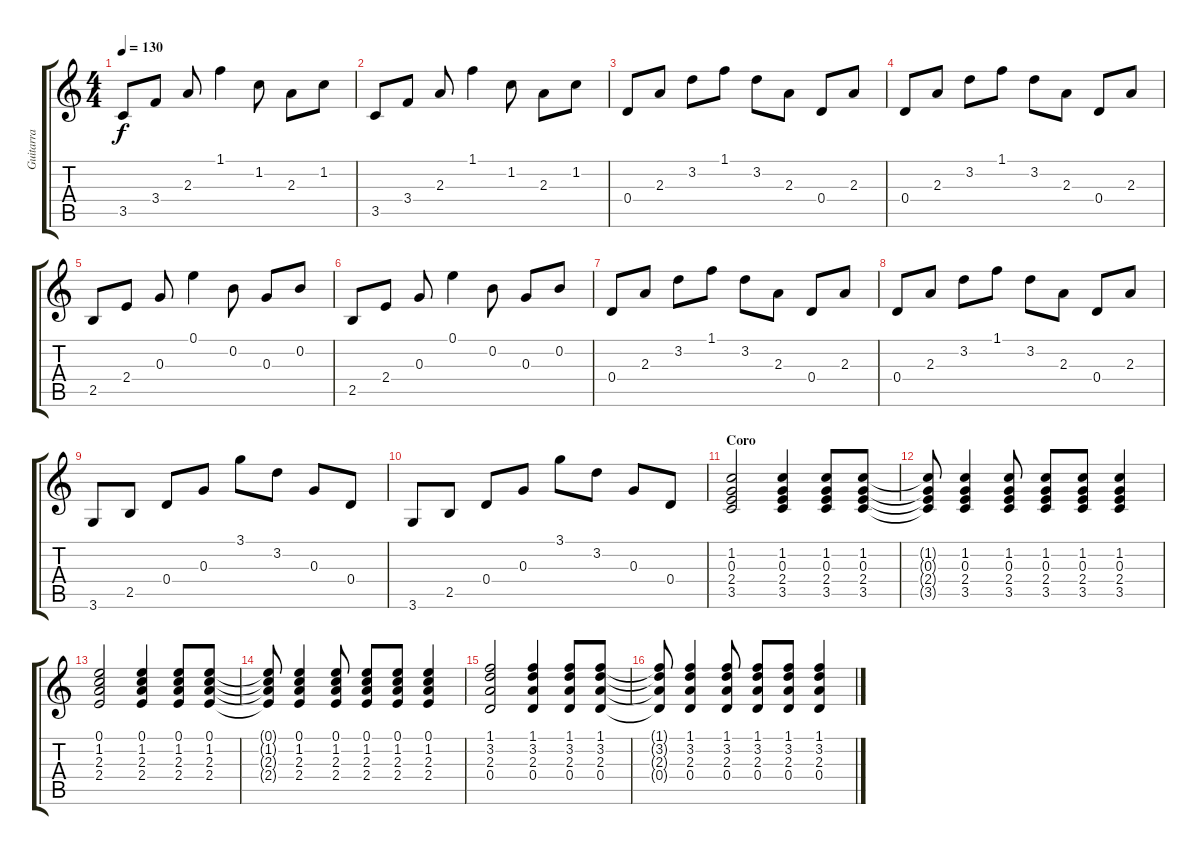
\track ("Guitarra" "Guitarra") {instrument electricguitarjazz}
\staff {score tabs}
\tuning (E4 B3 G3 D3 A2 E2) {hide}
\ts (4 4)
\tempo 130
\clef g2
\ks c
3.5.8{dy f} 3.4.8 2.3.8 1.1.4 1.2.8 2.3.8 1.2.8 |
3.5.8 3.4.8 2.3.8 1.1.4 1.2.8 2.3.8 1.2.8 |
0.4.8 2.3.8 3.2.8 1.1.8 3.2.8 2.3.8 0.4.8 2.3.8 |
0.4.8 2.3.8 3.2.8 1.1.8 3.2.8 2.3.8 0.4.8 2.3.8 |
2.5.8 2.4.8 0.3.8 0.1.4 0.2.8 0.3.8 0.2.8 |
2.5.8 2.4.8 0.3.8 0.1.4 0.2.8 0.3.8 0.2.8 |
0.4.8 2.3.8 3.2.8 1.1.8 3.2.8 2.3.8 0.4.8 2.3.8 |
0.4.8 2.3.8 3.2.8 1.1.8 3.2.8 2.3.8 0.4.8 2.3.8 |
3.6.8 2.5.8 0.4.8 0.3.8 3.1.8 3.2.8 0.3.8 0.4.8 |
3.6.8 2.5.8 0.4.8 0.3.8 3.1.8 3.2.8 0.3.8 0.4.8 |
\section ("" "Coro")
(1.2 0.3 2.4 3.5).2 (1.2 0.3 2.4 3.5).4 (1.2 0.3 2.4 3.5).8 (1.2 0.3 2.4 3.5).8 |
(1.2{t} 0.3{t} 2.4{t} 3.5{t}).8 (1.2 0.3 2.4 3.5).4 (1.2 0.3 2.4 3.5).8 (1.2 0.3 2.4 3.5).8 (1.2 0.3 2.4 3.5).8 (1.2 0.3 2.4 3.5).4 |
(0.1 1.2 2.3 2.4).2 (0.1 1.2 2.3 2.4).4 (0.1 1.2 2.3 2.4).8 (0.1 1.2 2.3 2.4).8 |
(0.1{t} 1.2{t} 2.3{t} 2.4{t}).8 (0.1 1.2 2.3 2.4).4 (0.1 1.2 2.3 2.4).8 (0.1 1.2 2.3 2.4).8 (0.1 1.2 2.3 2.4).8 (0.1 1.2 2.3 2.4).4 |
(1.1 3.2 2.3 0.4).2 (1.1 3.2 2.3 0.4).4 (1.1 3.2 2.3 0.4).8 (1.1 3.2 2.3 0.4).8 |
(1.1{t} 3.2{t} 2.3{t} 0.4{t}).8 (1.1 3.2 2.3 0.4).4 (1.1 3.2 2.3 0.4).8 (1.1 3.2 2.3 0.4).8 (1.1 3.2 2.3 0.4).8 (1.1 3.2 2.3 0.4).4
